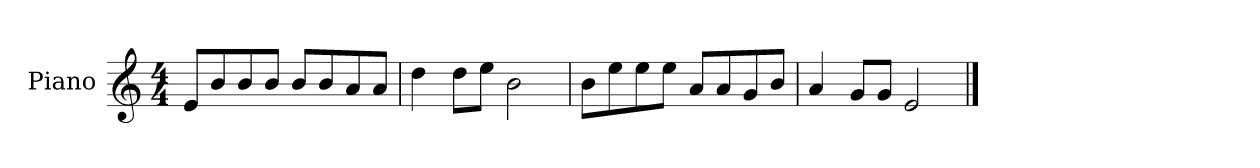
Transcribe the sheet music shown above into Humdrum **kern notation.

**kern
*part1
*staff1
*I"Piano
*I'P-no
*clefG2
*k[]
*M4/4
*MM90
=1
8e/L
8b/
8b/
8b/J
8b/L
8b/
8a/
8a/J
=2
4dd\
8dd\L
8ee\J
2b\
=3
8b\L
8ee\
8ee\
8ee\J
8a/L
8a/
8g/
8b/J
=4
4a/
8g/L
8g/J
2e/
==
*-
